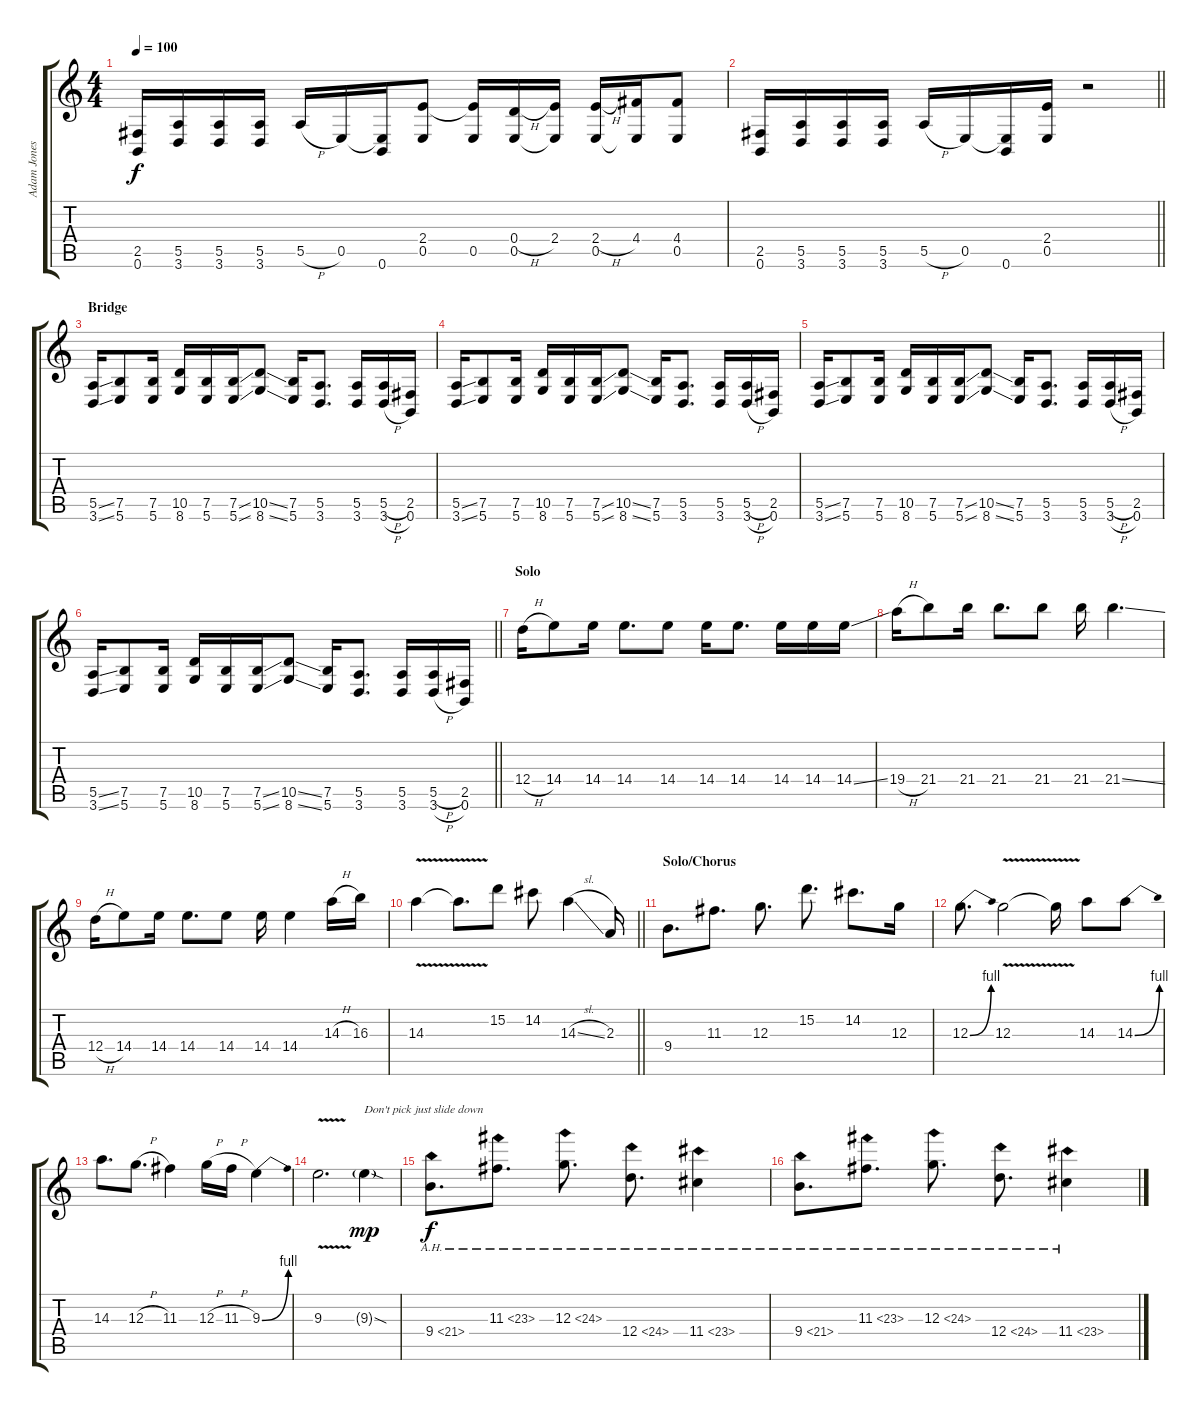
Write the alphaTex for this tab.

\track ("Adam Jones - Guitar" "Adam Jones") {instrument distortionguitar}
\staff {score tabs}
\tuning (E4 B3 G3 D3 E2 B1) {hide}
\ts (4 4)
\tempo 100
\clef g2
\ks c
(2.5 0.6).16{dy f} (5.5 3.6).16 (5.5 3.6).16 (5.5 3.6).16 5.5{h}.16 0.5.16 (0.5{t} 0.6).16 (2.4 0.5).8 (2.4{t} 0.5).16 (0.4{h} 0.5).16 (2.4 0.5{t}).16 (2.4{h} 0.5).16 (4.4 0.5{t}).16 (4.4 0.5).8 |
\barLineRight lightlight
(2.5 0.6).16 (5.5 3.6).16 (5.5 3.6).16 (5.5 3.6).16 5.5{h}.16 0.5.16 (0.5{t} 0.6).16 (2.4 0.5).16 r.2 |
\section ("" "Bridge")
(5.5{ss} 3.6{ss}).16 (7.5 5.6).8 (7.5 5.6).16 (10.5 8.6).16 (7.5 5.6).16 (7.5{ss} 5.6{ss}).16 (10.5{ss} 8.6{ss}).8 (7.5 5.6).16 (5.5 3.6).8{d} (5.5 3.6).16 (5.5{h} 3.6{h}).16 (2.5 0.6).16 |
(5.5{ss} 3.6{ss}).16 (7.5 5.6).8 (7.5 5.6).16 (10.5 8.6).16 (7.5 5.6).16 (7.5{ss} 5.6{ss}).16 (10.5{ss} 8.6{ss}).8 (7.5 5.6).16 (5.5 3.6).8{d} (5.5 3.6).16 (5.5{h} 3.6{h}).16 (2.5 0.6).16 |
(5.5{ss} 3.6{ss}).16 (7.5 5.6).8 (7.5 5.6).16 (10.5 8.6).16 (7.5 5.6).16 (7.5{ss} 5.6{ss}).16 (10.5{ss} 8.6{ss}).8 (7.5 5.6).16 (5.5 3.6).8{d} (5.5 3.6).16 (5.5{h} 3.6{h}).16 (2.5 0.6).16 |
\barLineRight lightlight
(5.5{ss} 3.6{ss}).16 (7.5 5.6).8 (7.5 5.6).16 (10.5 8.6).16 (7.5 5.6).16 (7.5{ss} 5.6{ss}).16 (10.5{ss} 8.6{ss}).8 (7.5 5.6).16 (5.5 3.6).8{d} (5.5 3.6).16 (5.5{h} 3.6{h}).16 (2.5 0.6).16 |
\section ("" "Solo")
12.4{h}.16 14.4.8 14.4.16 14.4.8{d} 14.4.8 14.4.16 14.4.8{d} 14.4.16 14.4.16 14.4{ss}.16 |
19.4{h}.16 21.4.8 21.4.16 21.4.8{d} 21.4.8 21.4.16 21.4{ss}.4{d} |
12.4{h}.16 14.4.8 14.4.16 14.4.8{d} 14.4.8 14.4.16 14.4.4 14.3{h}.16 16.3.16 |
\barLineRight lightlight
14.3{v}.4 14.3{t}.8{d} 15.2.8 14.2.8 14.3{sl}.4 2.3.16 |
\section ("" "Solo/Chorus")
9.4.8{d} 11.3.8{d} 12.3.8{d} 15.2.8{d} 14.2.8{d} 12.3.16 |
12.3{be (bend 0 0 60 4)}.8{d} 12.3{v}.2 12.3{t}.16 14.3.8 14.3{be (bend 0 0 60 4)}.8 |
14.3.8{d} 12.3{h}.8{d} 11.3.4 12.3{h}.16 11.3{h}.16 9.3{be (bend 0 0 60 4)}.4 |
9.3{v}.2{d} 9.3{sod g}.4{txt "Don't pick just slide down" dy mp} |
9.4{ah 12}.8{d dy f} 11.3{ah 12}.8{d} 12.3{ah 12}.8{d} 12.4{ah 12}.8{d} 11.4{ah 12}.4 |
9.4{ah 12}.8{d} 11.3{ah 12}.8{d} 12.3{ah 12}.8{d} 12.4{ah 12}.8{d} 11.4{ah 12}.4
